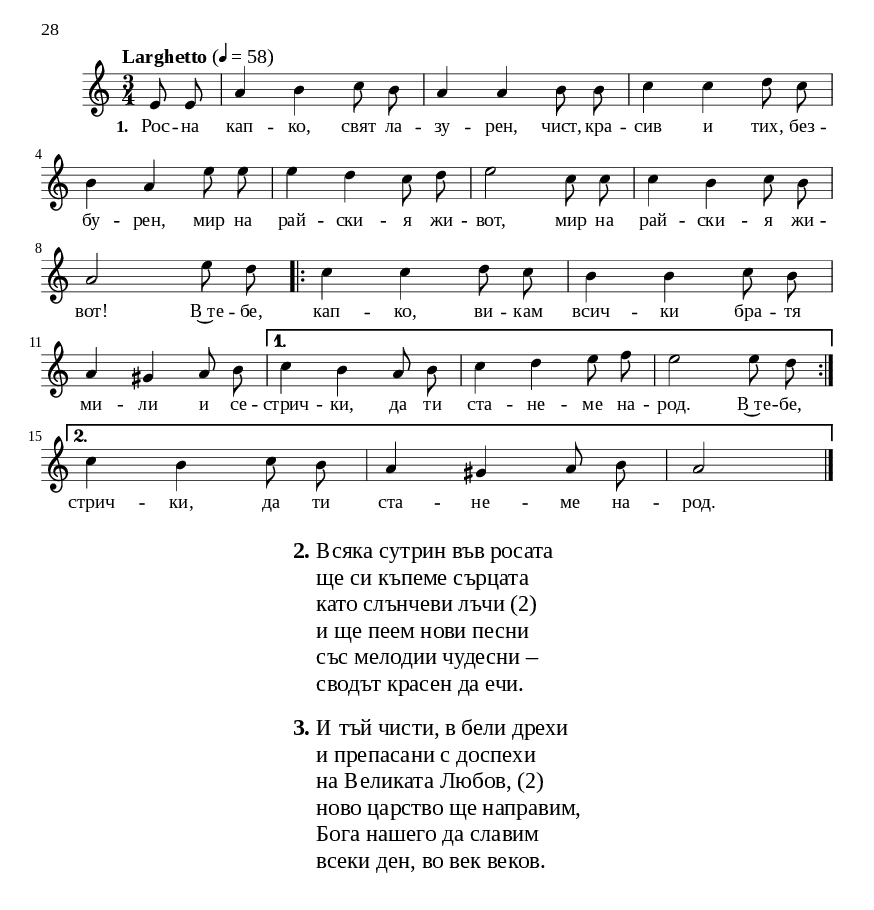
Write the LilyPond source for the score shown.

\version "2.24.4"

% include paper part and global functions
\include "include/globals.ily"
"rightBraces046" = \markup {
  \column {
    % repeat braces
    \translate #'(0 . -9.2 )
    \right-brace #32

    \translate #'(0 . -13.6 )
    \right-brace #32
  }
  \column {
    % repeat numbers
    \translate #'(0 . -9.8 )
    2

    \translate #'(0 . -16.8 )
    2
  }
}

\bookpart {
  \label #'ref046
  \tocItem \markup "Росна капка"
  \include "include/bookpart-paper.ily"
  \paper {
      print-first-page-number = ##t
      bookpart-level-page-numbering = ##t
  print-page-number = ##t
      first-page-number = #28
}
\score {
    \include "include/score-layout.ily"

    \new Voice \absolute  {
      \clef treble
      \key a \minor
      \time 3/4
      \tempoFunc "Larghetto" 4 "58"
      \partial 4
      \autoBeamOff

      e'8 e' a'4 b' c''8 b' |  a'4 a' b'8 b' | c''4 c'' d''8 c'' \break | % 5

      b'4 a' e''8 e'' | e''4 d'' c''8 d'' | e''2 c''8 c'' | c''4 b' c''8 b' \break |

      a'2 e''8 d'' \repeat volta 2 {
        | c''4 c'' d''8 c'' |  b'4 b' c''8 b' \break |

        a'4 gis' a'8 b' |
      }  \alternative {
        { c''4 b' a'8 b' | c''4 d'' e''8 f'' | e''2 e''8 d''  \break |  }

        { c''4 b' c''8 b'8 | a'4 gis'4 a'8 b'8 | a'2 \bar "|." }
      }
    }

    \addlyrics {
      \set stanza = "1. " Рос -- на кап -- ко, свят ла -- зу -- рен, чист, кра -- сив и тих, без --
      бу -- рен, мир на рай -- ски -- я жи -- вот, мир на рай -- ски -- я жи --
      вот! В~те -- бе, кап -- ко, ви -- кам всич -- ки бра -- тя
      ми -- ли и се -- стрич -- ки, да ти ста -- не -- ме на -- род. В~те -- бе,
      стрич -- ки, да ти ста -- не -- ме на -- род.
    }

    \header {
      title = \titleFunc #'ref_desc_3 "Росна капка" "Rosna kapka"
    }

    \midi{}

  } % score


  \markup \abs-fontsize #11 \override #`(baseline-skip . ,bgCoupletBaselineSkip) {
    \fill-line {
      \column {
        \line {
          \bold "2."
          \column {
            "Всяка сутрин във росата"
            "ще си къпеме сърцата"
            "като слънчеви лъчи (2)"
            "и ще пеем нови песни"
            "със мелодии чудесни –"
            "сводът красен да ечи."

          }
        }
        \vspace #1
        \line {
          \bold "3."
          \column {
            "И тъй чисти, в бели дрехи"
            "и препасани с доспехи"
            "на Великата Любов, (2)"
            "ново царство ще направим,"
            "Бога нашего да славим"
            "всеки ден, во век веков."
          }
        }
      }
    }
  }
} % bookpart
